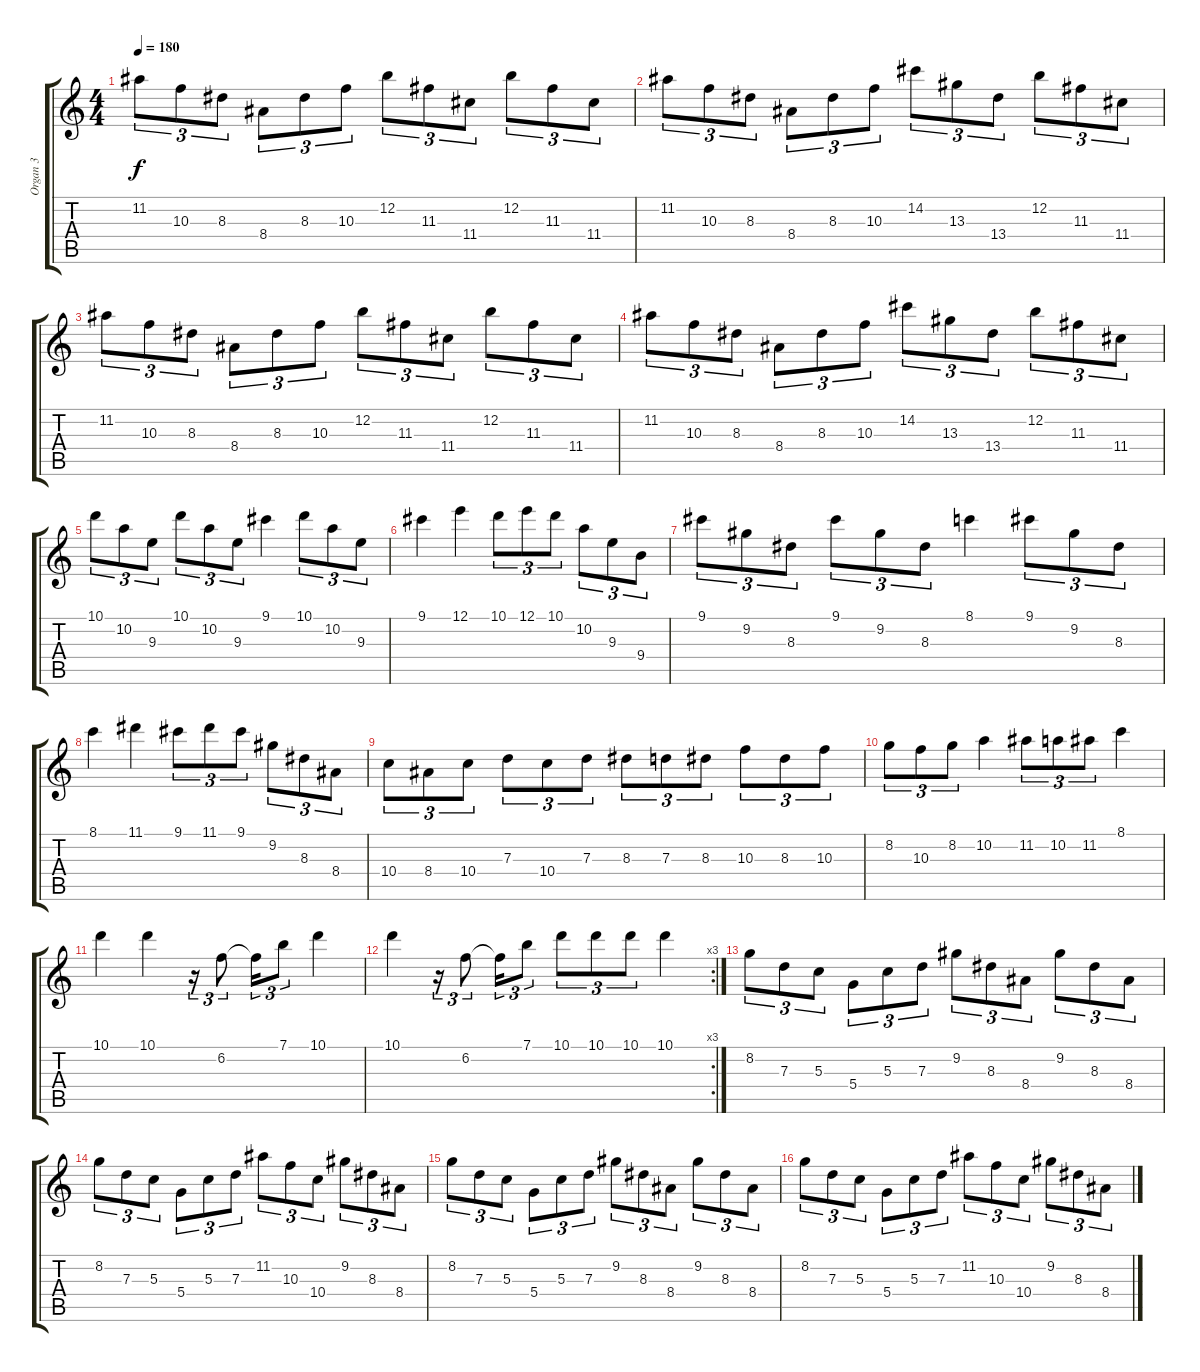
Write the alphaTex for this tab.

\track ("Organ 3" "Organ 3") {instrument percussiveorgan}
\staff {score tabs}
\tuning (E5 B4 G4 D4 A3 E3) {hide}
\ts (4 4)
\tempo 180
\clef g2
\ks c
11.2.8{tu (3 2) dy f} 10.3.8{tu (3 2)} 8.3.8{tu (3 2)} 8.4.8{tu (3 2)} 8.3.8{tu (3 2)} 10.3.8{tu (3 2)} 12.2.8{tu (3 2)} 11.3.8{tu (3 2)} 11.4.8{tu (3 2)} 12.2.8{tu (3 2)} 11.3.8{tu (3 2)} 11.4.8{tu (3 2)} |
11.2.8{tu (3 2)} 10.3.8{tu (3 2)} 8.3.8{tu (3 2)} 8.4.8{tu (3 2)} 8.3.8{tu (3 2)} 10.3.8{tu (3 2)} 14.2.8{tu (3 2)} 13.3.8{tu (3 2)} 13.4.8{tu (3 2)} 12.2.8{tu (3 2)} 11.3.8{tu (3 2)} 11.4.8{tu (3 2)} |
11.2.8{tu (3 2)} 10.3.8{tu (3 2)} 8.3.8{tu (3 2)} 8.4.8{tu (3 2)} 8.3.8{tu (3 2)} 10.3.8{tu (3 2)} 12.2.8{tu (3 2)} 11.3.8{tu (3 2)} 11.4.8{tu (3 2)} 12.2.8{tu (3 2)} 11.3.8{tu (3 2)} 11.4.8{tu (3 2)} |
11.2.8{tu (3 2)} 10.3.8{tu (3 2)} 8.3.8{tu (3 2)} 8.4.8{tu (3 2)} 8.3.8{tu (3 2)} 10.3.8{tu (3 2)} 14.2.8{tu (3 2)} 13.3.8{tu (3 2)} 13.4.8{tu (3 2)} 12.2.8{tu (3 2)} 11.3.8{tu (3 2)} 11.4.8{tu (3 2)} |
10.1.8{tu (3 2)} 10.2.8{tu (3 2)} 9.3.8{tu (3 2)} 10.1.8{tu (3 2)} 10.2.8{tu (3 2)} 9.3.8{tu (3 2)} 9.1.4 10.1.8{tu (3 2)} 10.2.8{tu (3 2)} 9.3.8{tu (3 2)} |
9.1.4 12.1.4 10.1.8{tu (3 2)} 12.1.8{tu (3 2)} 10.1.8{tu (3 2)} 10.2.8{tu (3 2)} 9.3.8{tu (3 2)} 9.4.8{tu (3 2)} |
9.1.8{tu (3 2)} 9.2.8{tu (3 2)} 8.3.8{tu (3 2)} 9.1.8{tu (3 2)} 9.2.8{tu (3 2)} 8.3.8{tu (3 2)} 8.1.4 9.1.8{tu (3 2)} 9.2.8{tu (3 2)} 8.3.8{tu (3 2)} |
8.1.4 11.1.4 9.1.8{tu (3 2)} 11.1.8{tu (3 2)} 9.1.8{tu (3 2)} 9.2.8{tu (3 2)} 8.3.8{tu (3 2)} 8.4.8{tu (3 2)} |
10.4.8{tu (3 2)} 8.4.8{tu (3 2)} 10.4.8{tu (3 2)} 7.3.8{tu (3 2)} 10.4.8{tu (3 2)} 7.3.8{tu (3 2)} 8.3.8{tu (3 2)} 7.3.8{tu (3 2)} 8.3.8{tu (3 2)} 10.3.8{tu (3 2)} 8.3.8{tu (3 2)} 10.3.8{tu (3 2)} |
8.2.8{tu (3 2)} 10.3.8{tu (3 2)} 8.2.8{tu (3 2)} 10.2.4 11.2.8{tu (3 2)} 10.2.8{tu (3 2)} 11.2.8{tu (3 2)} 8.1.4 |
10.1.4 10.1.4 r.16{tu (3 2)} 6.2.8{tu (3 2)} 6.2{t}.16{tu (3 2)} 7.1.8{tu (3 2)} 10.1.4 |
\rc 3
10.1.4 r.16{tu (3 2)} 6.2.8{tu (3 2)} 6.2{t}.16{tu (3 2)} 7.1.8{tu (3 2)} 10.1.8{tu (3 2)} 10.1.8{tu (3 2)} 10.1.8{tu (3 2)} 10.1.4 |
8.2.8{tu (3 2)} 7.3.8{tu (3 2)} 5.3.8{tu (3 2)} 5.4.8{tu (3 2)} 5.3.8{tu (3 2)} 7.3.8{tu (3 2)} 9.2.8{tu (3 2)} 8.3.8{tu (3 2)} 8.4.8{tu (3 2)} 9.2.8{tu (3 2)} 8.3.8{tu (3 2)} 8.4.8{tu (3 2)} |
8.2.8{tu (3 2) volume 0} 7.3.8{tu (3 2)} 5.3.8{tu (3 2)} 5.4.8{tu (3 2)} 5.3.8{tu (3 2)} 7.3.8{tu (3 2)} 11.2.8{tu (3 2)} 10.3.8{tu (3 2)} 10.4.8{tu (3 2)} 9.2.8{tu (3 2)} 8.3.8{tu (3 2)} 8.4.8{tu (3 2)} |
8.2.8{tu (3 2)} 7.3.8{tu (3 2)} 5.3.8{tu (3 2)} 5.4.8{tu (3 2)} 5.3.8{tu (3 2)} 7.3.8{tu (3 2)} 9.2.8{tu (3 2)} 8.3.8{tu (3 2)} 8.4.8{tu (3 2)} 9.2.8{tu (3 2)} 8.3.8{tu (3 2)} 8.4.8{tu (3 2)} |
8.2.8{tu (3 2)} 7.3.8{tu (3 2)} 5.3.8{tu (3 2)} 5.4.8{tu (3 2)} 5.3.8{tu (3 2)} 7.3.8{tu (3 2)} 11.2.8{tu (3 2)} 10.3.8{tu (3 2)} 10.4.8{tu (3 2)} 9.2.8{tu (3 2)} 8.3.8{tu (3 2)} 8.4.8{tu (3 2)}
